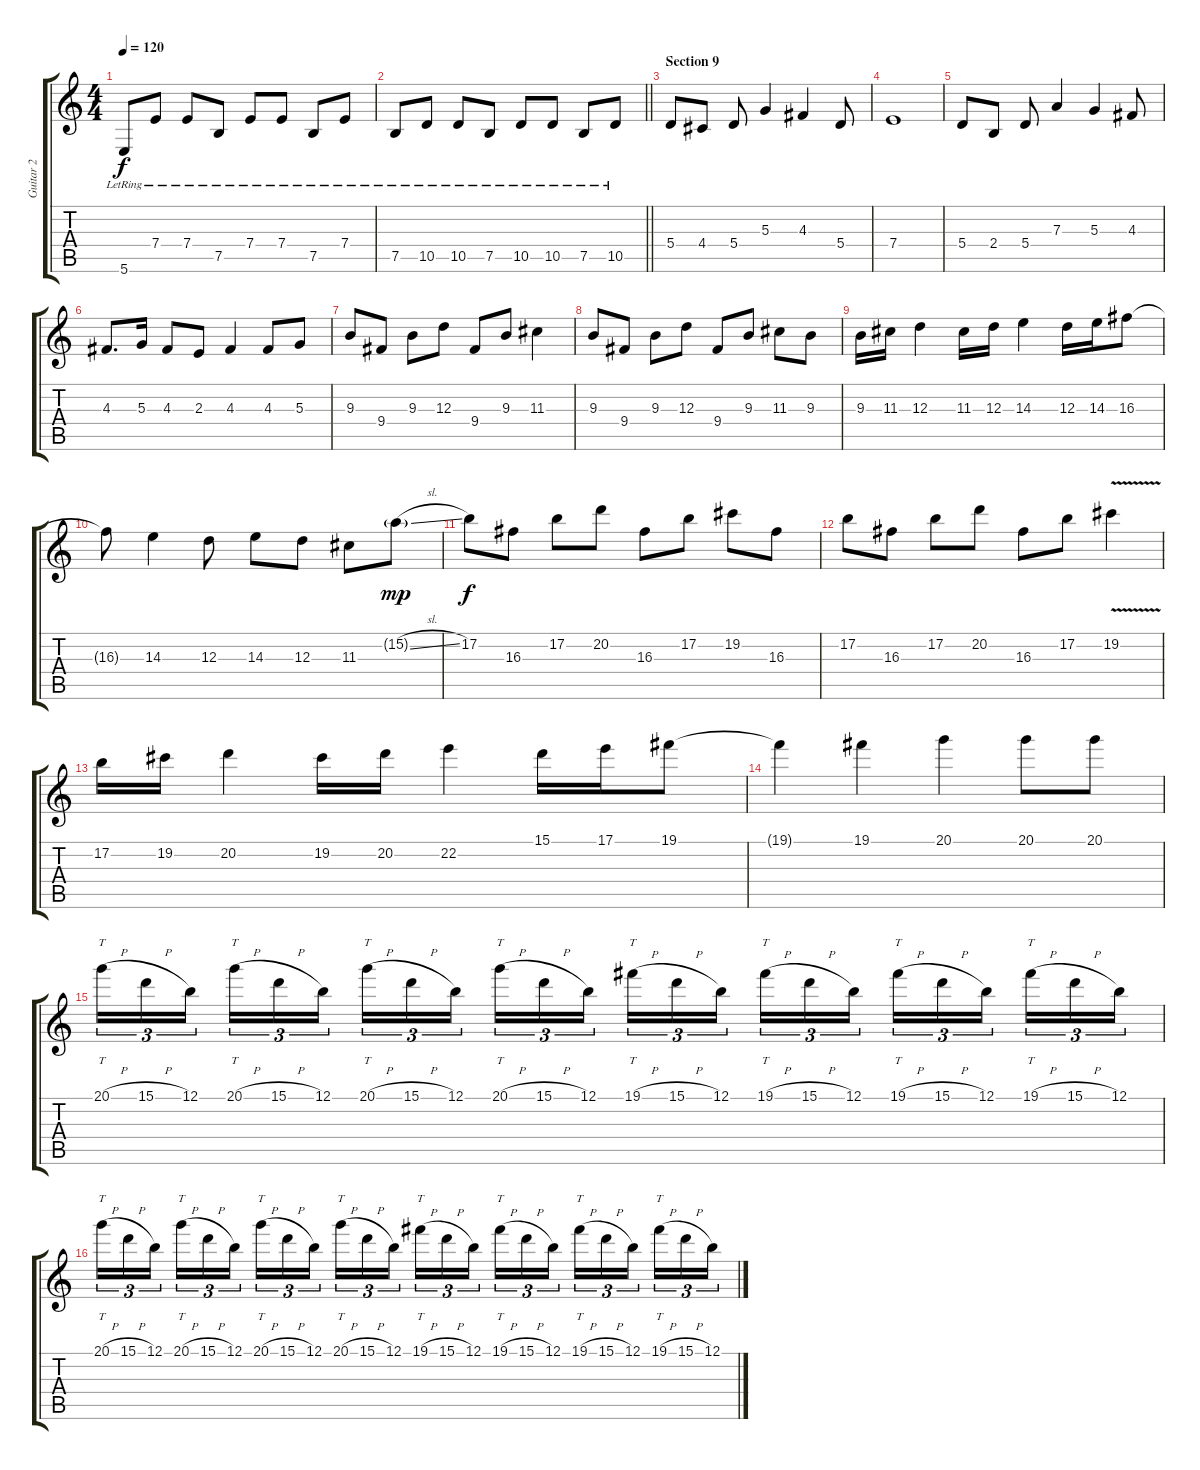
\track ("Guitar 2" "Guitar 2") {instrument overdrivenguitar}
\staff {score tabs}
\tuning (B3 Gb3 D3 A2 E2 B1) {hide}
\ts (4 4)
\tempo 120
\clef g2
\ks c
5.6{lr}.8{dy f} 7.4{lr}.8 7.4{lr}.8 7.5{lr}.8 7.4{lr}.8 7.4{lr}.8 7.5{lr}.8 7.4{lr}.8 |
\barLineRight lightlight
7.5{lr}.8 10.5{lr}.8 10.5{lr}.8 7.5{lr}.8 10.5{lr}.8 10.5{lr}.8 7.5{lr}.8 10.5{lr}.8 |
\section ("" "Section 9")
5.4.8 4.4.8 5.4.8 5.3.4 4.3.4 5.4.8 |
7.4.1 |
5.4.8 2.4.8 5.4.8 7.3.4 5.3.4 4.3.8 |
4.3.8{d} 5.3.16 4.3.8 2.3.8 4.3.4 4.3.8 5.3.8 |
9.3.8 9.4.8 9.3.8 12.3.8 9.4.8 9.3.8 11.3.4 |
9.3.8 9.4.8 9.3.8 12.3.8 9.4.8 9.3.8 11.3.8 9.3.8 |
9.3.16 11.3.16 12.3.4 11.3.16 12.3.16 14.3.4 12.3.16 14.3.16 16.3.8 |
16.3{t}.8 14.3.4 12.3.8 14.3.8 12.3.8 11.3.8 15.2{sl g}.8{dy mp} |
17.2.8{dy f} 16.3.8 17.2.8 20.2.8 16.3.8 17.2.8 19.2.8 16.3.8 |
17.2.8 16.3.8 17.2.8 20.2.8 16.3.8 17.2.8 19.2{v}.4 |
17.2.16 19.2.16 20.2.4 19.2.16 20.2.16 22.2.4 15.1.16 17.1.16 19.1.8 |
19.1{t}.4 19.1.4 20.1.4 20.1.8 20.1.8 |
20.1{h}.16{tt tu (3 2)} 15.1{h}.16{tu (3 2)} 12.1.16{tu (3 2) beam splitsecondary} 20.1{h}.16{tt tu (3 2)} 15.1{h}.16{tu (3 2)} 12.1.16{tu (3 2)} 20.1{h}.16{tt tu (3 2)} 15.1{h}.16{tu (3 2)} 12.1.16{tu (3 2) beam splitsecondary} 20.1{h}.16{tt tu (3 2)} 15.1{h}.16{tu (3 2)} 12.1.16{tu (3 2)} 19.1{h}.16{tt tu (3 2)} 15.1{h}.16{tu (3 2)} 12.1.16{tu (3 2) beam splitsecondary} 19.1{h}.16{tt tu (3 2)} 15.1{h}.16{tu (3 2)} 12.1.16{tu (3 2)} 19.1{h}.16{tt tu (3 2)} 15.1{h}.16{tu (3 2)} 12.1.16{tu (3 2) beam splitsecondary} 19.1{h}.16{tt tu (3 2)} 15.1{h}.16{tu (3 2)} 12.1.16{tu (3 2)} |
20.1{h}.16{tt tu (3 2)} 15.1{h}.16{tu (3 2)} 12.1.16{tu (3 2) beam splitsecondary} 20.1{h}.16{tt tu (3 2)} 15.1{h}.16{tu (3 2)} 12.1.16{tu (3 2)} 20.1{h}.16{tt tu (3 2)} 15.1{h}.16{tu (3 2)} 12.1.16{tu (3 2) beam splitsecondary} 20.1{h}.16{tt tu (3 2)} 15.1{h}.16{tu (3 2)} 12.1.16{tu (3 2)} 19.1{h}.16{tt tu (3 2)} 15.1{h}.16{tu (3 2)} 12.1.16{tu (3 2) beam splitsecondary} 19.1{h}.16{tt tu (3 2)} 15.1{h}.16{tu (3 2)} 12.1.16{tu (3 2)} 19.1{h}.16{tt tu (3 2)} 15.1{h}.16{tu (3 2)} 12.1.16{tu (3 2) beam splitsecondary} 19.1{h}.16{tt tu (3 2)} 15.1{h}.16{tu (3 2)} 12.1.16{tu (3 2)}
